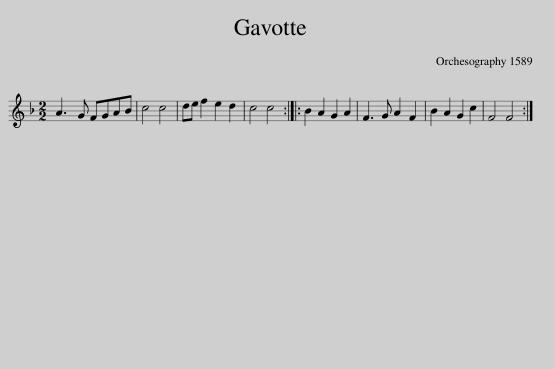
X:1
L:1/8
M:2/2
I:linebreak $
K:F
V:1 treble
V:1
 A3 G FGAB | c4 c4 | de f2 e2 d2 | c4 c4 :: B2 A2 G2 A2 | %5
 F3 G A2 F2 | B2 A2 G2 c2 | F4 F4 :| %8
